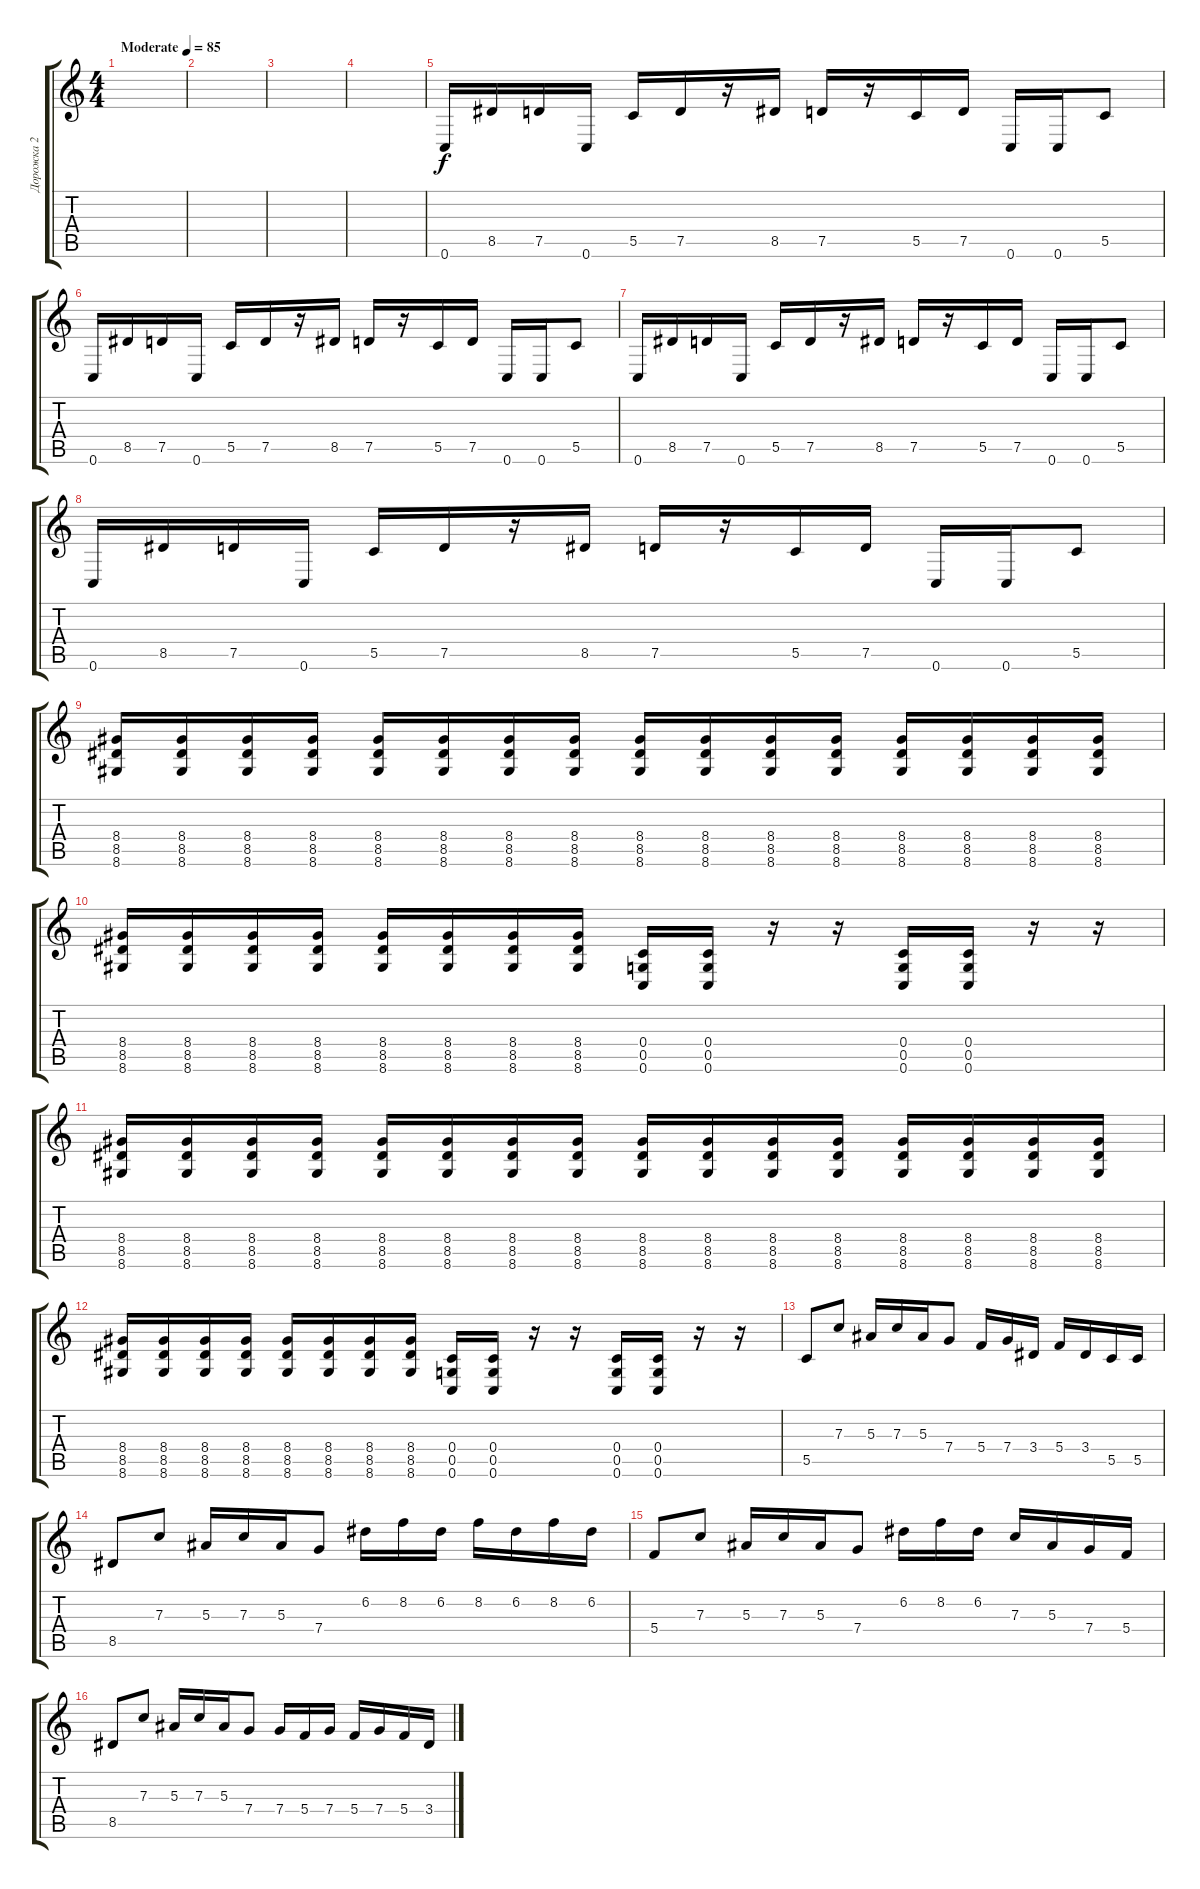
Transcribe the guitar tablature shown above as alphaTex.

\track ("Дорожка 2" "Дорожка 2") {instrument distortionguitar}
\staff {score tabs}
\tuning (D4 A3 F3 C3 G2 C2) {hide}
\ts (4 4)
\tempo (85 "Moderate")
\clef g2
\ks c
|
|
|
|
0.6.16 8.5.16 7.5.16 0.6.16 5.5.16 7.5.16 r.16 8.5.16 7.5.16 r.16 5.5.16 7.5.16 0.6.16 0.6.16 5.5.8 |
0.6.16 8.5.16 7.5.16 0.6.16 5.5.16 7.5.16 r.16 8.5.16 7.5.16 r.16 5.5.16 7.5.16 0.6.16 0.6.16 5.5.8 |
0.6.16 8.5.16 7.5.16 0.6.16 5.5.16 7.5.16 r.16 8.5.16 7.5.16 r.16 5.5.16 7.5.16 0.6.16 0.6.16 5.5.8 |
0.6.16 8.5.16 7.5.16 0.6.16 5.5.16 7.5.16 r.16 8.5.16 7.5.16 r.16 5.5.16 7.5.16 0.6.16 0.6.16 5.5.8 |
(8.4 8.5 8.6).16 (8.4 8.5 8.6).16 (8.4 8.5 8.6).16 (8.4 8.5 8.6).16 (8.4 8.5 8.6).16 (8.4 8.5 8.6).16 (8.4 8.5 8.6).16 (8.4 8.5 8.6).16 (8.4 8.5 8.6).16 (8.4 8.5 8.6).16 (8.4 8.5 8.6).16 (8.4 8.5 8.6).16 (8.4 8.5 8.6).16 (8.4 8.5 8.6).16 (8.4 8.5 8.6).16 (8.4 8.5 8.6).16 |
(8.4 8.5 8.6).16 (8.4 8.5 8.6).16 (8.4 8.5 8.6).16 (8.4 8.5 8.6).16 (8.4 8.5 8.6).16 (8.4 8.5 8.6).16 (8.4 8.5 8.6).16 (8.4 8.5 8.6).16 (0.4 0.5 0.6).16 (0.4 0.5 0.6).16 r.16 r.16 (0.4 0.5 0.6).16 (0.4 0.5 0.6).16 r.16 r.16 |
(8.4 8.5 8.6).16 (8.4 8.5 8.6).16 (8.4 8.5 8.6).16 (8.4 8.5 8.6).16 (8.4 8.5 8.6).16 (8.4 8.5 8.6).16 (8.4 8.5 8.6).16 (8.4 8.5 8.6).16 (8.4 8.5 8.6).16 (8.4 8.5 8.6).16 (8.4 8.5 8.6).16 (8.4 8.5 8.6).16 (8.4 8.5 8.6).16 (8.4 8.5 8.6).16 (8.4 8.5 8.6).16 (8.4 8.5 8.6).16 |
(8.4 8.5 8.6).16 (8.4 8.5 8.6).16 (8.4 8.5 8.6).16 (8.4 8.5 8.6).16 (8.4 8.5 8.6).16 (8.4 8.5 8.6).16 (8.4 8.5 8.6).16 (8.4 8.5 8.6).16 (0.4 0.5 0.6).16 (0.4 0.5 0.6).16 r.16 r.16 (0.4 0.5 0.6).16 (0.4 0.5 0.6).16 r.16 r.16 |
5.5.8 7.3.8 5.3.16 7.3.16 5.3.16 7.4.8 5.4.16 7.4.16 3.4.16 5.4.16 3.4.16 5.5.16 5.5.16 |
8.5.8 7.3.8 5.3.16 7.3.16 5.3.16 7.4.8 6.2.16 8.2.16 6.2.16 8.2.16 6.2.16 8.2.16 6.2.16 |
5.4.8 7.3.8 5.3.16 7.3.16 5.3.16 7.4.8 6.2.16 8.2.16 6.2.16 7.3.16 5.3.16 7.4.16 5.4.16 |
8.5.8 7.3.8 5.3.16 7.3.16 5.3.16 7.4.8 7.4.16 5.4.16 7.4.16 5.4.16 7.4.16 5.4.16 3.4.16
